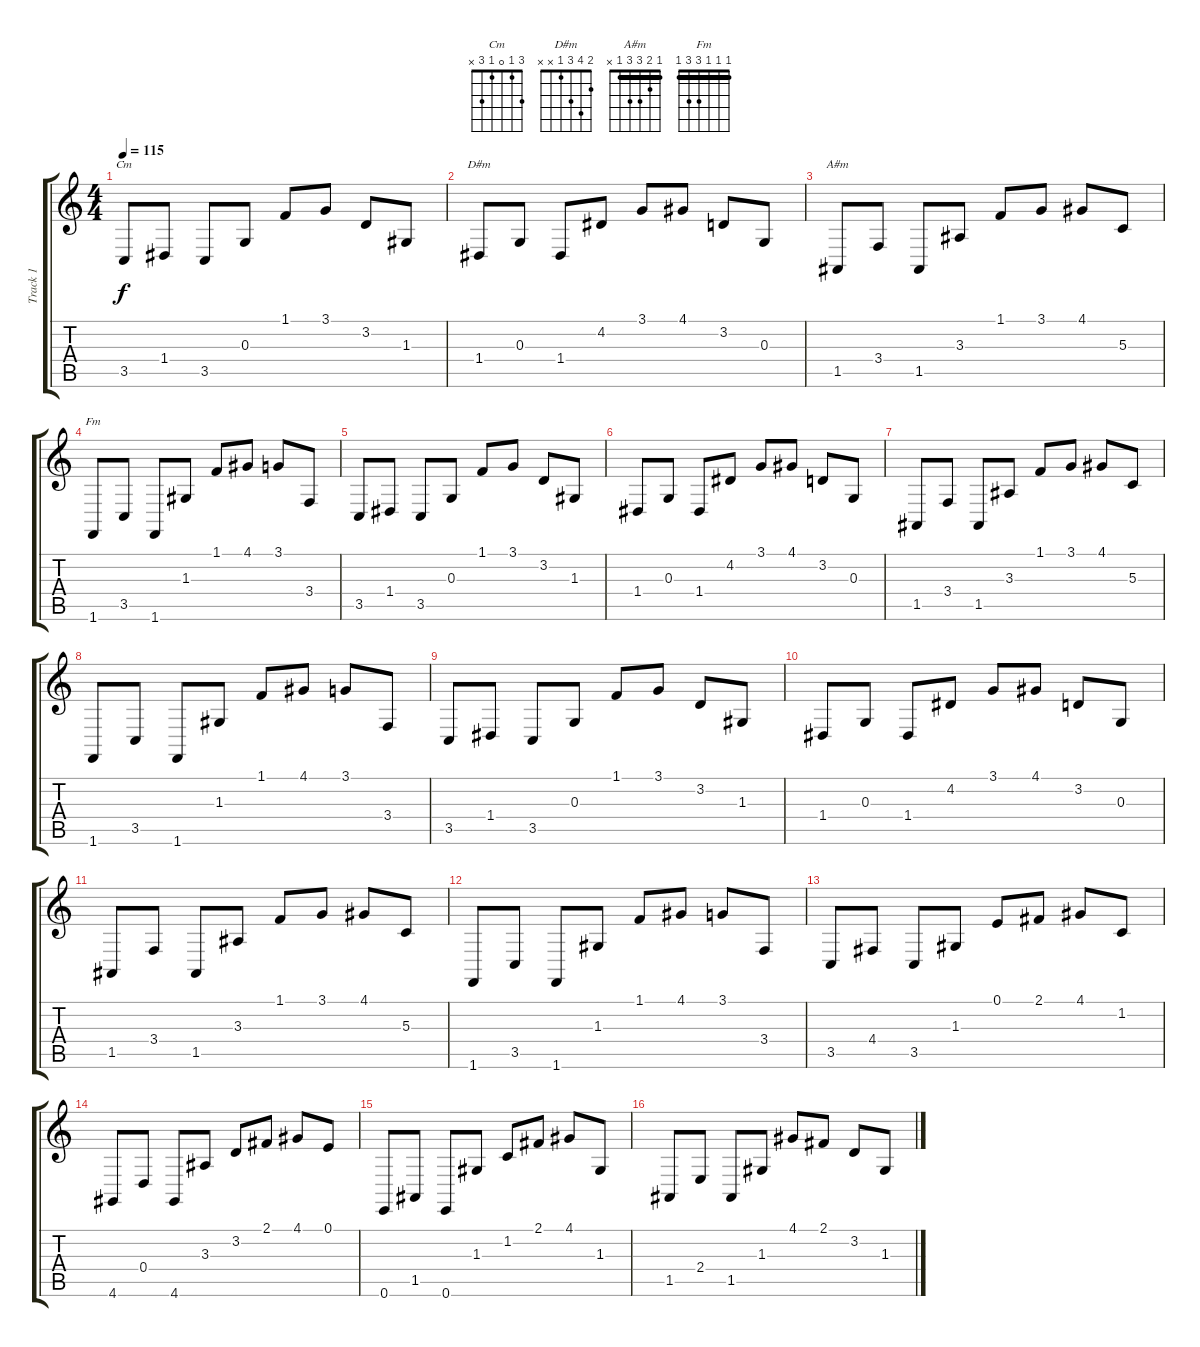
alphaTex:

\track ("Track 1" "Track 1") {instrument acousticgrandpiano}
\staff {score tabs}
\tuning (E4 B3 G3 D3 A2 E2) {hide}
\chord ("Cm" 3 1 0 1 3 x)
\chord ("D#m" 2 4 3 1 x x)
\chord ("A#m" 1 2 3 3 1 x) {barre 1}
\chord ("Fm" 1 1 1 3 3 1) {barre 1}
\ts (4 4)
\tempo 115
\clef g2
\ks c
3.5.8{ch "Cm" dy f} 1.4.8 3.5.8 0.3.8 1.1.8 3.1.8 3.2.8 1.3.8 |
1.4.8{ch "D#m"} 0.3.8 1.4.8 4.2.8 3.1.8 4.1.8 3.2.8 0.3.8 |
1.5.8{ch "A#m"} 3.4.8 1.5.8 3.3.8 1.1.8 3.1.8 4.1.8 5.3.8 |
1.6.8{ch "Fm"} 3.5.8 1.6.8 1.3.8 1.1.8 4.1.8 3.1.8 3.4.8 |
3.5.8 1.4.8 3.5.8 0.3.8 1.1.8 3.1.8 3.2.8 1.3.8 |
1.4.8 0.3.8 1.4.8 4.2.8 3.1.8 4.1.8 3.2.8 0.3.8 |
1.5.8 3.4.8 1.5.8 3.3.8 1.1.8 3.1.8 4.1.8 5.3.8 |
1.6.8 3.5.8 1.6.8 1.3.8 1.1.8 4.1.8 3.1.8 3.4.8 |
3.5.8 1.4.8 3.5.8 0.3.8 1.1.8 3.1.8 3.2.8 1.3.8 |
1.4.8 0.3.8 1.4.8 4.2.8 3.1.8 4.1.8 3.2.8 0.3.8 |
1.5.8 3.4.8 1.5.8 3.3.8 1.1.8 3.1.8 4.1.8 5.3.8 |
1.6.8 3.5.8 1.6.8 1.3.8 1.1.8 4.1.8 3.1.8 3.4.8 |
3.5.8 4.4.8 3.5.8 1.3.8 0.1.8 2.1.8 4.1.8 1.2.8 |
4.6.8 0.4.8 4.6.8 3.3.8 3.2.8 2.1.8 4.1.8 0.1.8 |
0.6.8 1.5.8 0.6.8 1.3.8 1.2.8 2.1.8 4.1.8 1.3.8 |
1.5.8 2.4.8 1.5.8 1.3.8 4.1.8 2.1.8 3.2.8 1.3.8
